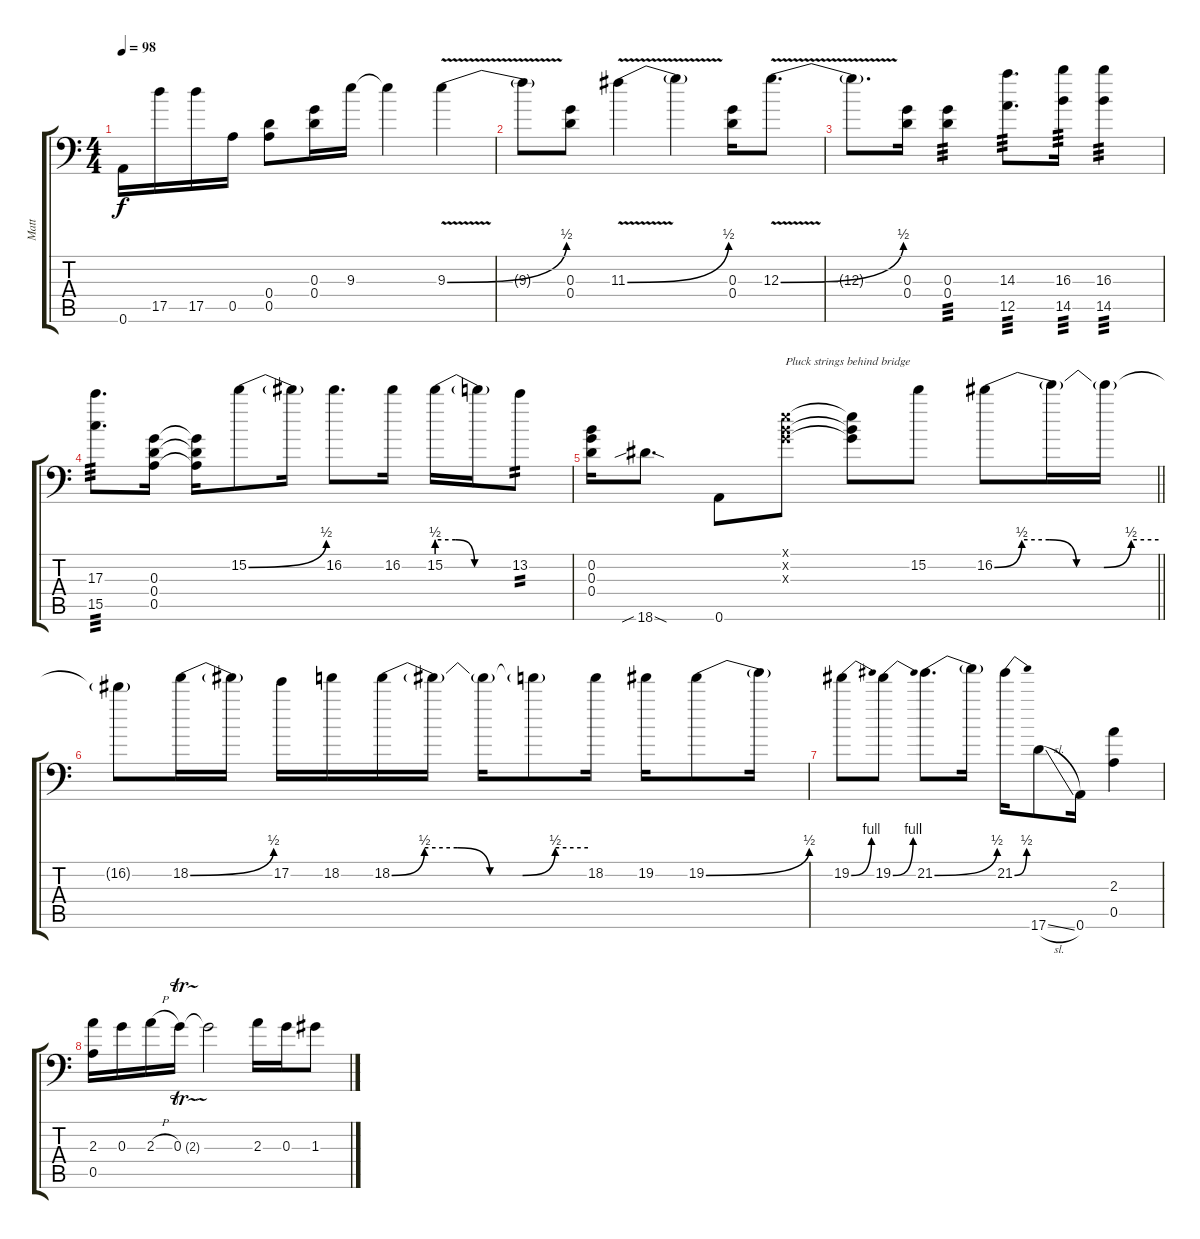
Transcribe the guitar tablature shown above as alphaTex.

\track ("Matt" "Matt") {instrument overdrivenguitar}
\staff {score tabs}
\tuning (E4 B3 G3 D3 A2 A1) {hide}
\ts (4 4)
\tempo 98
\clef f4
\ks c
0.6.16{dy f} 17.5.16 17.5.16 0.5.16 (0.4 0.5).8 (0.3 0.4).16 9.3.16 9.3{t}.4 9.3{be (bend 0 0 60 2) v}.4 |
9.3{t}.8 (0.3 0.4).8 11.3{be (bend 0 0 60 2) v}.4 11.3{t}.4 (0.3 0.4).16 12.3{be (bend 0 0 60 2) v}.8{d} |
12.3{t}.8{d} (0.3 0.4).16 (0.3 0.4).4{tp 3} (14.3 12.5).8{d tp 3} (16.3 14.5).16{tp 3} (16.3 14.5).4{tp 3} |
(17.3 15.5).8{d tp 3} (0.3 0.4 0.5).16 (0.3{t} 0.4{t} 0.5{t}).16 15.2{be (bend 0 0 60 2)}.8 15.2{t}.16 16.2.8{d} 16.2.16 15.2{be (custom 0 2 15 2 30 0 60 0)}.16 15.2{t}.16 13.2.8{tp 2} |
\barLineRight lightlight
(0.2 0.3 0.4).16 18.6{sib sod}.8{d} 0.6.8 (0.1{x} 0.2{x} 0.3{x}).8{txt "Pluck strings behind bridge"} (0.1{t} 0.2{t} 0.3{t}).8 15.2.8 16.2{be (custom 0 0 10 2 20 2 30 0 40 0 50 2 60 2)}.8 16.2{t}.16 16.2{t}.16 |
16.2{t}.8 18.2{be (bend 0 0 60 2)}.16 18.2{t}.16 17.2.16 18.2.16 18.2{be (custom 0 0 10 2 20 2 30 0 40 0 50 2 60 2)}.16 18.2{t}.16 18.2{t}.16 18.2{t}.8 18.2.16 19.2.16 19.2{be (bend 0 0 60 2)}.8 19.2{t}.16 |
19.2{be (bend 0 0 60 4)}.8 19.2{be (bend 0 0 60 4)}.8 21.2{be (bend 0 0 60 2)}.8{d} 21.2{t}.16 21.2{be (bend 0 0 60 2)}.16 17.6{sl}.8 0.6.16 (2.3 0.5).4 |
(2.3 0.5).16 0.3.16 2.3{h}.16 0.3{tr (2 16)}.16 0.3{t}.2 2.3.16 0.3.16 1.3.8
